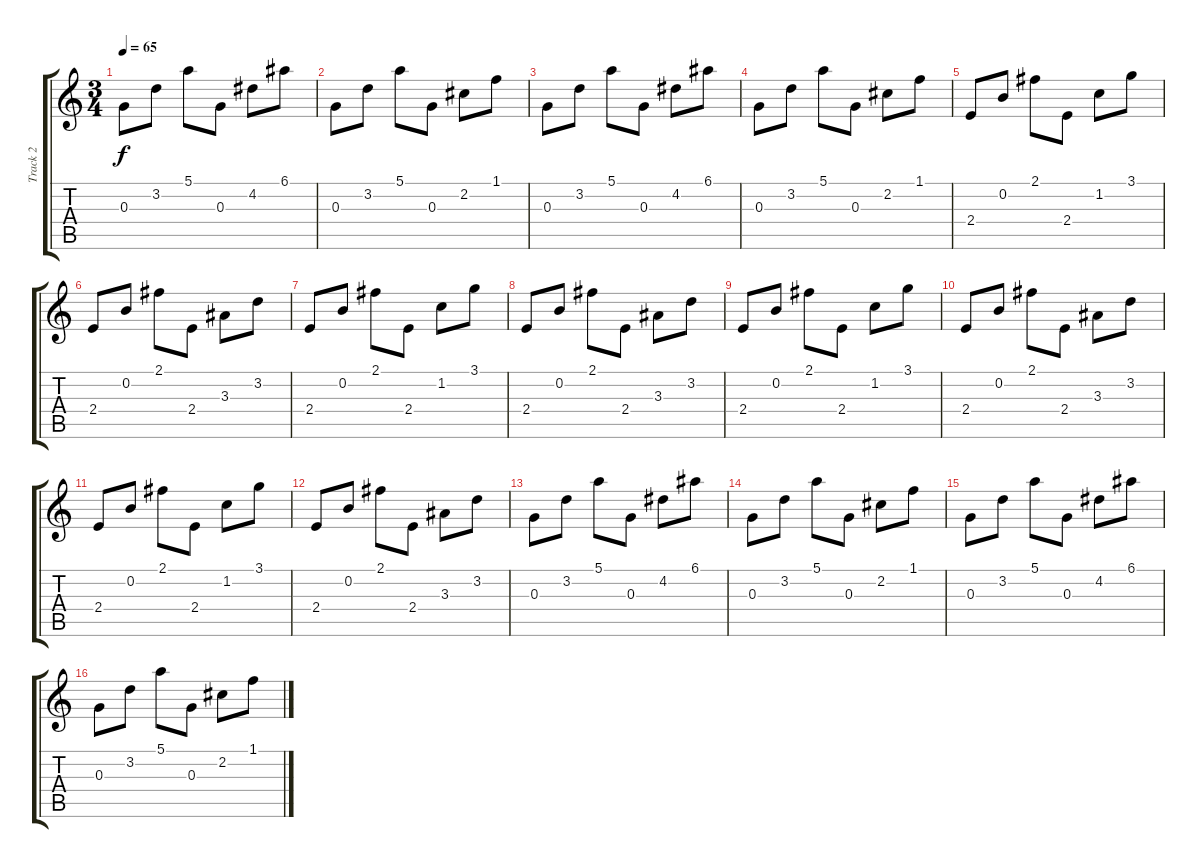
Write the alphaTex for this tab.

\track ("Track 2" "Track 2") {instrument acousticguitarsteel}
\staff {score tabs}
\tuning (E4 B3 G3 D3 A2 E2) {hide}
\ts (3 4)
\tempo 65
\clef g2
\ks c
0.3.8{dy f} 3.2.8 5.1.8 0.3.8 4.2.8 6.1.8 |
0.3.8 3.2.8 5.1.8 0.3.8 2.2.8 1.1.8 |
0.3.8 3.2.8 5.1.8 0.3.8 4.2.8 6.1.8 |
0.3.8 3.2.8 5.1.8 0.3.8 2.2.8 1.1.8 |
2.4.8 0.2.8 2.1.8 2.4.8 1.2.8 3.1.8 |
2.4.8 0.2.8 2.1.8 2.4.8 3.3.8 3.2.8 |
2.4.8 0.2.8 2.1.8 2.4.8 1.2.8 3.1.8 |
2.4.8 0.2.8 2.1.8 2.4.8 3.3.8 3.2.8 |
2.4.8 0.2.8 2.1.8 2.4.8 1.2.8 3.1.8 |
2.4.8 0.2.8 2.1.8 2.4.8 3.3.8 3.2.8 |
2.4.8 0.2.8 2.1.8 2.4.8 1.2.8 3.1.8 |
2.4.8 0.2.8 2.1.8 2.4.8 3.3.8 3.2.8 |
0.3.8 3.2.8 5.1.8 0.3.8 4.2.8 6.1.8 |
0.3.8 3.2.8 5.1.8 0.3.8 2.2.8 1.1.8 |
0.3.8 3.2.8 5.1.8 0.3.8 4.2.8 6.1.8 |
0.3.8 3.2.8 5.1.8 0.3.8 2.2.8 1.1.8
